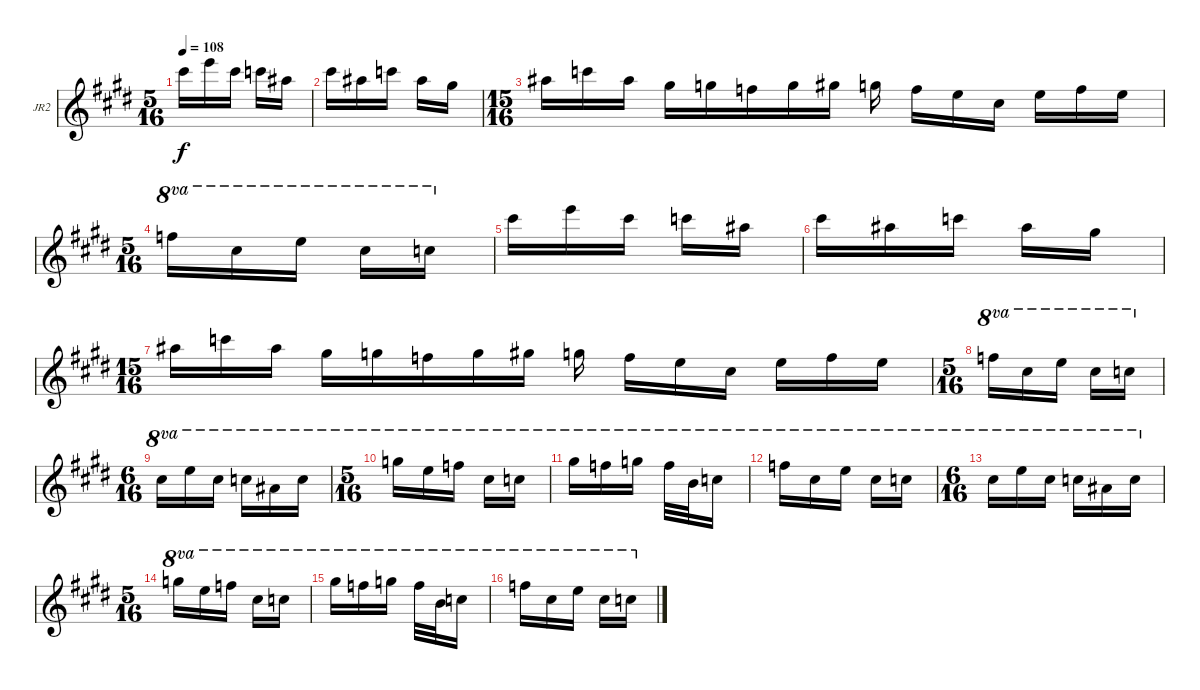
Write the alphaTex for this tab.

\defaultSystemsLayout 4
\bracketExtendMode groupsimilarinstruments
\firstSystemTrackNameOrientation horizontal
\otherSystemsTrackNameOrientation horizontal
\track ("Jordan Rudess String" "JR2") {instrument stringensemble1}
\staff {score}
\tuning (E4 B3 G3 D3 A2 E2)
\displaytranspose 12
\ts (5 16)
\tempo 108
\clef g2
\ks e
14.2.16{dy f} 12.1.16 14.2.16 13.2.16 11.2.16 |
9.1.16 11.2.16 13.2.16 11.2.16 9.2.16 |
\ts (15 16)
11.2.16 13.2.16 11.2.16{beam split} 9.2.16{beam merge} 8.2.16{beam merge} 6.2.16 8.2.16 9.2.16 8.2.16{beam split} 6.2.16 0.1.16 2.2.16 0.1.16 1.1.16 0.1.16 |
\ts (5 16)
13.1.16{ot 8va} 14.2.16{ot 8va} 12.1.16{ot 8va} 14.2.16{ot 8va} 13.2.16{ot 8va} |
14.2.16 12.1.16 14.2.16 13.2.16 11.2.16 |
9.1.16 11.2.16 13.2.16 11.2.16 9.2.16 |
\ts (15 16)
11.2.16 13.2.16 11.2.16{beam split} 9.2.16{beam merge} 8.2.16{beam merge} 6.2.16 8.2.16 9.2.16 8.2.16{beam split} 6.2.16 0.1.16 2.2.16 0.1.16 1.1.16 0.1.16 |
\ts (5 16)
13.1.16{ot 8va} 14.2.16{ot 8va} 12.1.16{ot 8va} 14.2.16{ot 8va} 13.2.16{ot 8va} |
\ts (6 16)
14.2.16{ot 8va} 12.1.16{ot 8va} 14.2.16{ot 8va} 13.2.16{ot 8va} 11.2.16{ot 8va} 13.2.16{ot 8va} |
\ts (5 16)
15.1.16{ot 8va} 17.2.16{ot 8va} 18.2.16{ot 8va} 18.3.16{ot 8va} 17.3.16{ot 8va} |
16.1.16{ot 8va} 18.2.16{ot 8va} 20.2.16{ot 8va} 18.2.32{ot 8va} 16.3.32{ot 8va} 17.3.16{ot 8va} |
18.2.16{ot 8va} 18.3.16{ot 8va} 17.2.16{ot 8va} 18.3.16{ot 8va} 17.3.16{ot 8va} |
\ts (6 16)
18.3.16{ot 8va} 17.2.16{ot 8va} 18.3.16{ot 8va} 17.3.16{ot 8va} 15.3.16{ot 8va} 13.2.16{ot 8va} |
\ts (5 16)
15.1.16{ot 8va} 17.2.16{ot 8va} 18.2.16{ot 8va} 18.3.16{ot 8va} 17.3.16{ot 8va} |
16.1.16{ot 8va} 18.2.16{ot 8va} 20.2.16{ot 8va} 18.2.32{ot 8va} 16.3.32{ot 8va} 17.3.16{ot 8va} |
18.2.16{ot 8va} 18.3.16{ot 8va} 17.2.16{ot 8va} 18.3.16{ot 8va} 17.3.16{ot 8va}
